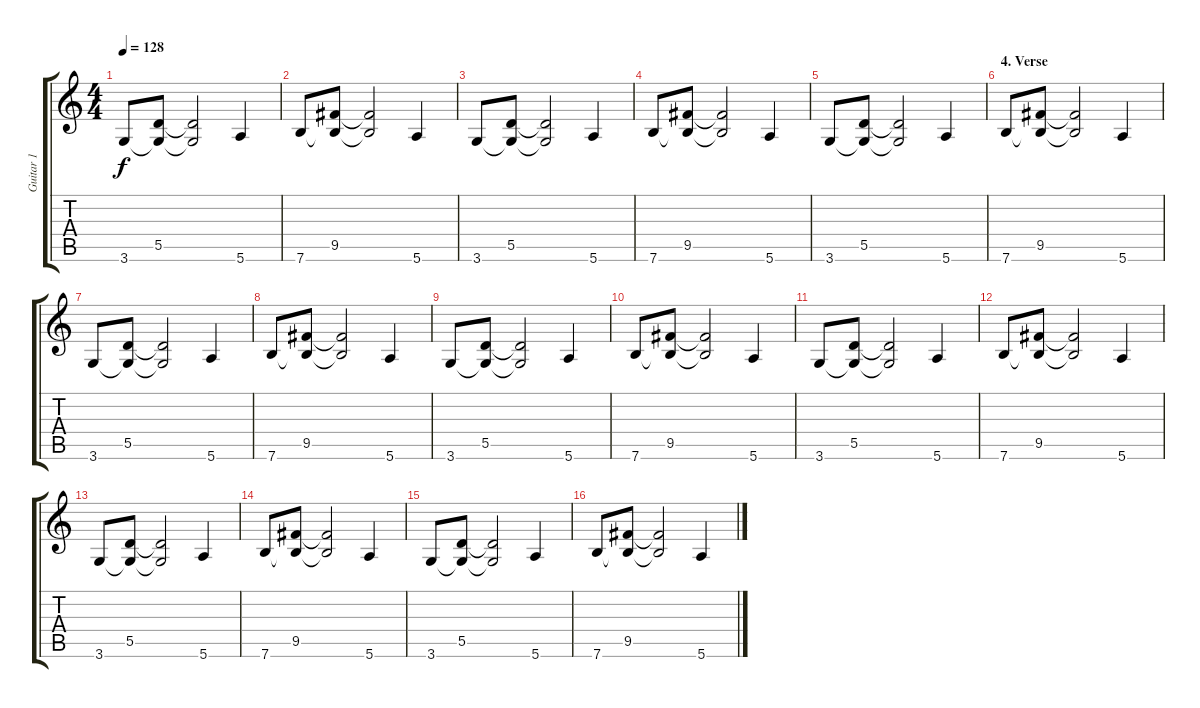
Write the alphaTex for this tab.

\track ("Guitar 1" "Guitar 1") {instrument electricguitarclean}
\staff {score tabs}
\tuning (E4 B3 G3 D3 A2 E2) {hide}
\ts (4 4)
\tempo 128
\clef g2
\ks c
3.6.8{dy f} (5.5 3.6{t}).8 (5.5{t} 3.6{t}).2 5.6.4 |
7.6.8 (9.5 7.6{t}).8 (9.5{t} 7.6{t}).2 5.6.4 |
3.6.8 (5.5 3.6{t}).8 (5.5{t} 3.6{t}).2 5.6.4 |
7.6.8 (9.5 7.6{t}).8 (9.5{t} 7.6{t}).2 5.6.4 |
3.6.8 (5.5 3.6{t}).8 (5.5{t} 3.6{t}).2 5.6.4 |
\section ("" "4. Verse")
7.6.8 (9.5 7.6{t}).8 (9.5{t} 7.6{t}).2 5.6.4 |
3.6.8 (5.5 3.6{t}).8 (5.5{t} 3.6{t}).2 5.6.4 |
7.6.8 (9.5 7.6{t}).8 (9.5{t} 7.6{t}).2 5.6.4 |
3.6.8 (5.5 3.6{t}).8 (5.5{t} 3.6{t}).2 5.6.4 |
7.6.8 (9.5 7.6{t}).8 (9.5{t} 7.6{t}).2 5.6.4 |
3.6.8 (5.5 3.6{t}).8 (5.5{t} 3.6{t}).2 5.6.4 |
7.6.8 (9.5 7.6{t}).8 (9.5{t} 7.6{t}).2 5.6.4 |
3.6.8 (5.5 3.6{t}).8 (5.5{t} 3.6{t}).2 5.6.4 |
7.6.8 (9.5 7.6{t}).8 (9.5{t} 7.6{t}).2 5.6.4 |
3.6.8 (5.5 3.6{t}).8 (5.5{t} 3.6{t}).2 5.6.4 |
7.6.8 (9.5 7.6{t}).8 (9.5{t} 7.6{t}).2 5.6.4
